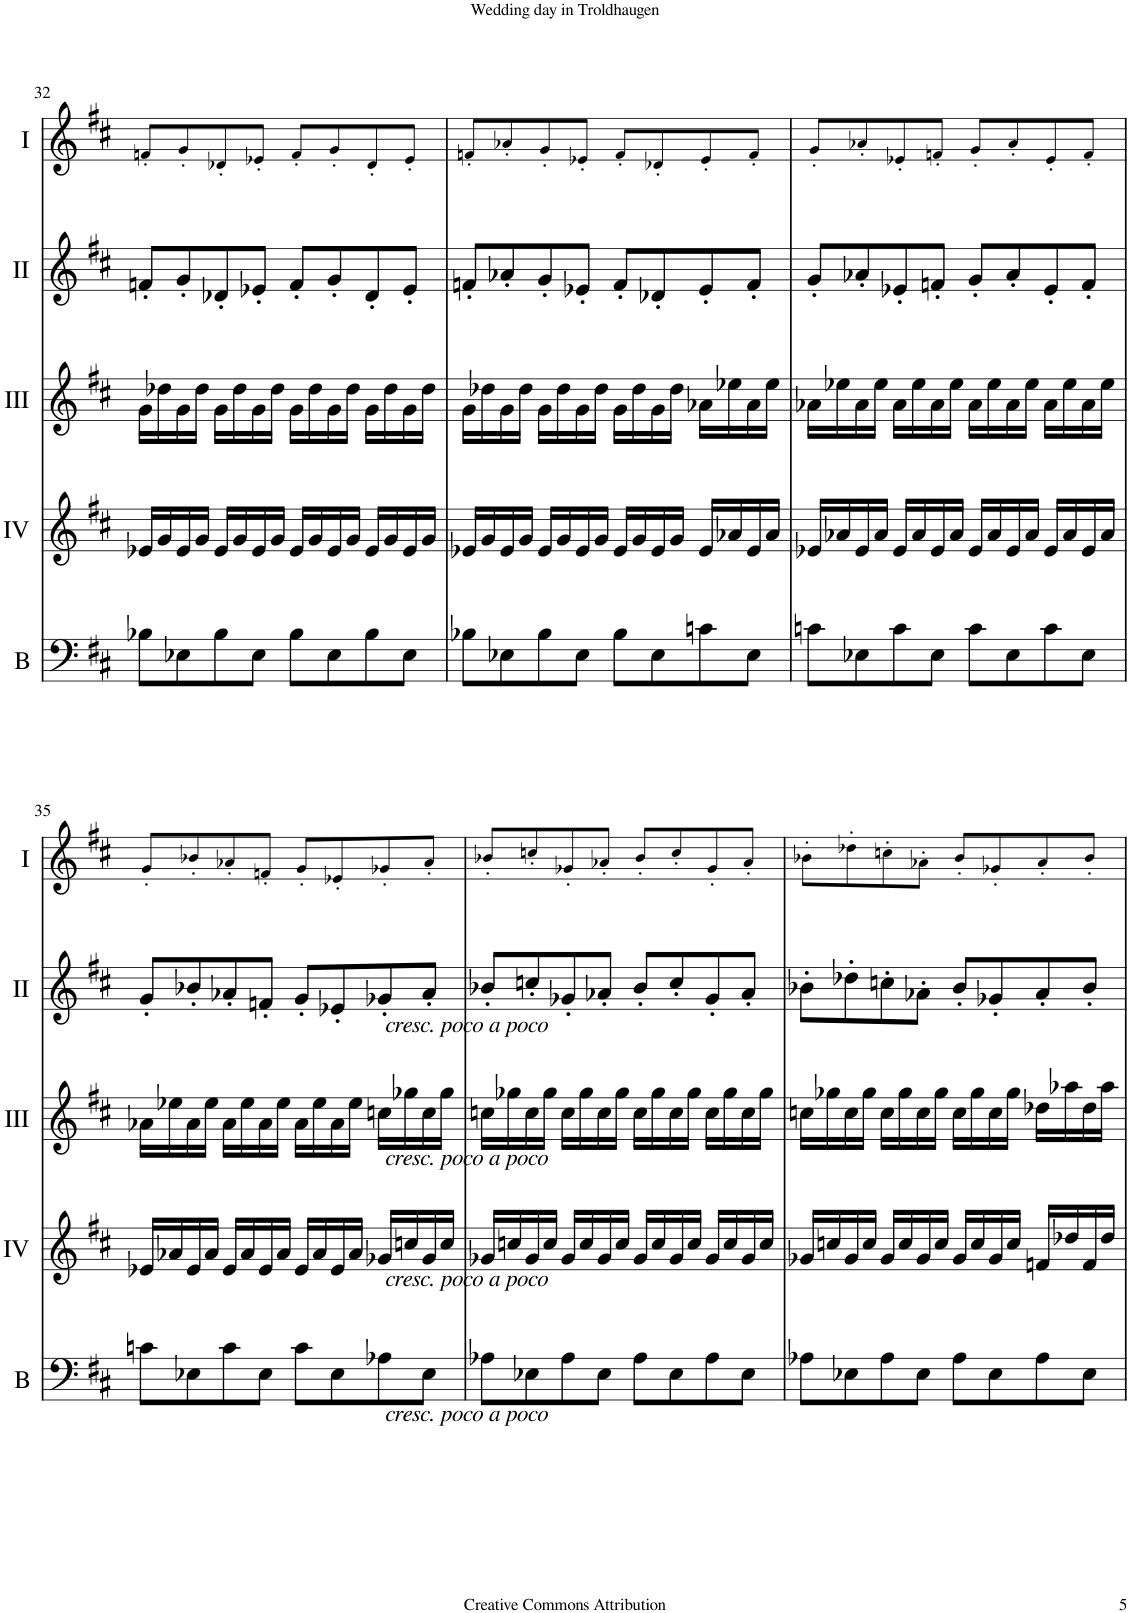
**kern	**kern	**kern	**kern	**kern
*part5	*part4	*part3	*part2	*part1
*staff5	*staff4	*staff3	*staff2	*staff1
*I"Bass	*I"Acc. 4	*I"Acc. 3	*I"Acc. 2	*I"Acc. 1
*I'B	*	*	*	*
!!LO:PB:g=z
*clefF4	*clefG2	*clefG2	*clefG2	*clefG2
*Trd7c12	*Trd7c12	*Trd7c12	*	*
*k[f#c#]	*k[f#c#]	*k[f#c#]	*k[f#c#]	*k[f#c#]
*M4/4	*M4/4	*M4/4	*M4/4	*M4/4
*met(c)	*met(c)	*met(c)	*met(c)	*met(c)
=32	=32	=32	=32	=32
8B-X\L	16e-X/LL	16g\LL	8fn'/L	8fn'!/L
.	16g/	16dd-X\	.	.
8E-X\	16e-/	16g\	8g'/	8g'!/
.	16g/JJ	16dd-\JJ	.	.
8B-\	16e-/LL	16g\LL	8d-X'/	8d-X'!/
.	16g/	16dd-\	.	.
8E-\J	16e-/	16g\	8e-X'/J	8e-X'!/J
.	16g/JJ	16dd-\JJ	.	.
8B-\L	16e-/LL	16g\LL	8f'/L	8f'!/L
.	16g/	16dd-\	.	.
8E-\	16e-/	16g\	8g'/	8g'!/
.	16g/JJ	16dd-\JJ	.	.
8B-\	16e-/LL	16g\LL	8d-'/	8d-'!/
.	16g/	16dd-\	.	.
8E-\J	16e-/	16g\	8e-'/J	8e-'!/J
.	16g/JJ	16dd-\JJ	.	.
=33	=33	=33	=33	=33
8B-X\L	16e-X/LL	16g\LL	8fn'/L	8fn'!/L
.	16g/	16dd-X\	.	.
8E-X\	16e-/	16g\	8a-X'/	8a-X'!/
.	16g/JJ	16dd-\JJ	.	.
8B-\	16e-/LL	16g\LL	8g'/	8g'!/
.	16g/	16dd-\	.	.
8E-\J	16e-/	16g\	8e-X'/J	8e-X'!/J
.	16g/JJ	16dd-\JJ	.	.
8B-\L	16e-/LL	16g\LL	8f'/L	8f'!/L
.	16g/	16dd-\	.	.
8E-\	16e-/	16g\	8d-X'/	8d-X'!/
.	16g/JJ	16dd-\JJ	.	.
8cn\	16e-/LL	16a-X\LL	8e-'/	8e-'!/
.	16a-X/	16ee-X\	.	.
8E-\J	16e-/	16a-\	8f'/J	8f'!/J
.	16a-/JJ	16ee-\JJ	.	.
=34	=34	=34	=34	=34
8cn\L	16e-X/LL	16a-X\LL	8g'/L	8g'!/L
.	16a-X/	16ee-X\	.	.
8E-X\	16e-/	16a-\	8a-X'/	8a-X'!/
.	16a-/JJ	16ee-\JJ	.	.
8c\	16e-/LL	16a-\LL	8e-X'/	8e-X'!/
.	16a-/	16ee-\	.	.
8E-\J	16e-/	16a-\	8fn'/J	8fn'!/J
.	16a-/JJ	16ee-\JJ	.	.
8c\L	16e-/LL	16a-\LL	8g'/L	8g'!/L
.	16a-/	16ee-\	.	.
8E-\	16e-/	16a-\	8a-'/	8a-'!/
.	16a-/JJ	16ee-\JJ	.	.
8c\	16e-/LL	16a-\LL	8e-'/	8e-'!/
.	16a-/	16ee-\	.	.
8E-\J	16e-/	16a-\	8f'/J	8f'!/J
.	16a-/JJ	16ee-\JJ	.	.
!!LO:LB:g=z
=35	=35	=35	=35	=35
8cn\L	16e-X/LL	16a-X\LL	8g'/L	8g'!/L
.	16a-X/	16ee-X\	.	.
8E-X\	16e-/	16a-\	8b-X'/	8b-X'!/
.	16a-/JJ	16ee-\JJ	.	.
8c\	16e-/LL	16a-\LL	8a-X'/	8a-X'!/
.	16a-/	16ee-\	.	.
8E-\J	16e-/	16a-\	8fn'/J	8fn'!/J
.	16a-/JJ	16ee-\JJ	.	.
8c\L	16e-/LL	16a-\LL	8g'/L	8g'!/L
.	16a-/	16ee-\	.	.
8E-\	16e-/	16a-\	8e-X'/	8e-X'!/
.	16a-/JJ	16ee-\JJ	.	.
!	!	!	!LO:TX:b:i:t=cresc. poco a poco	!
!	!	!LO:TX:b:i:t=cresc. poco a poco	!	!
!	!LO:TX:b:i:t=cresc. poco a poco	!	!	!
!LO:TX:b:i:t=cresc. poco a poco	!	!	!	!
8A-X\	16g-X/LL	16ccn\LL	8g-X'/	8g-X'!/
.	16ccn/	16gg-X\	.	.
8E-\J	16g-/	16cc\	8a-'/J	8a-'!/J
.	16cc/JJ	16gg-\JJ	.	.
=36	=36	=36	=36	=36
8A-X\L	16g-X/LL	16ccn\LL	8b-X'/L	8b-X'!/L
.	16ccn/	16gg-X\	.	.
8E-X\	16g-/	16cc\	8ccn'/	8ccn'!/
.	16cc/JJ	16gg-\JJ	.	.
8A-\	16g-/LL	16cc\LL	8g-X'/	8g-X'!/
.	16cc/	16gg-\	.	.
8E-\J	16g-/	16cc\	8a-X'/J	8a-X'!/J
.	16cc/JJ	16gg-\JJ	.	.
8A-\L	16g-/LL	16cc\LL	8b-'/L	8b-'!/L
.	16cc/	16gg-\	.	.
8E-\	16g-/	16cc\	8cc'/	8cc'!/
.	16cc/JJ	16gg-\JJ	.	.
8A-\	16g-/LL	16cc\LL	8g-'/	8g-'!/
.	16cc/	16gg-\	.	.
8E-\J	16g-/	16cc\	8a-'/J	8a-'!/J
.	16cc/JJ	16gg-\JJ	.	.
=37	=37	=37	=37	=37
8A-X\L	16g-X/LL	16ccn\LL	8b-X'\L	8b-X'!\L
.	16ccn/	16gg-X\	.	.
8E-X\	16g-/	16cc\	8dd-X'\	8dd-X'!\
.	16cc/JJ	16gg-\JJ	.	.
8A-\	16g-/LL	16cc\LL	8ccn'\	8ccn'!\
.	16cc/	16gg-\	.	.
8E-\J	16g-/	16cc\	8a-X'\J	8a-X'!\J
.	16cc/JJ	16gg-\JJ	.	.
8A-\L	16g-/LL	16cc\LL	8b-'/L	8b-'!/L
.	16cc/	16gg-\	.	.
8E-\	16g-/	16cc\	8g-X'/	8g-X'!/
.	16cc/JJ	16gg-\JJ	.	.
8A-\	16fn/LL	16dd-X\LL	8a-'/	8a-'!/
.	16dd-X/	16aa-X\	.	.
8E-\J	16f/	16dd-\	8b-'/J	8b-'!/J
.	16dd-/JJ	16aa-\JJ	.	.
=	=	=	=	=
*-	*-	*-	*-	*-
